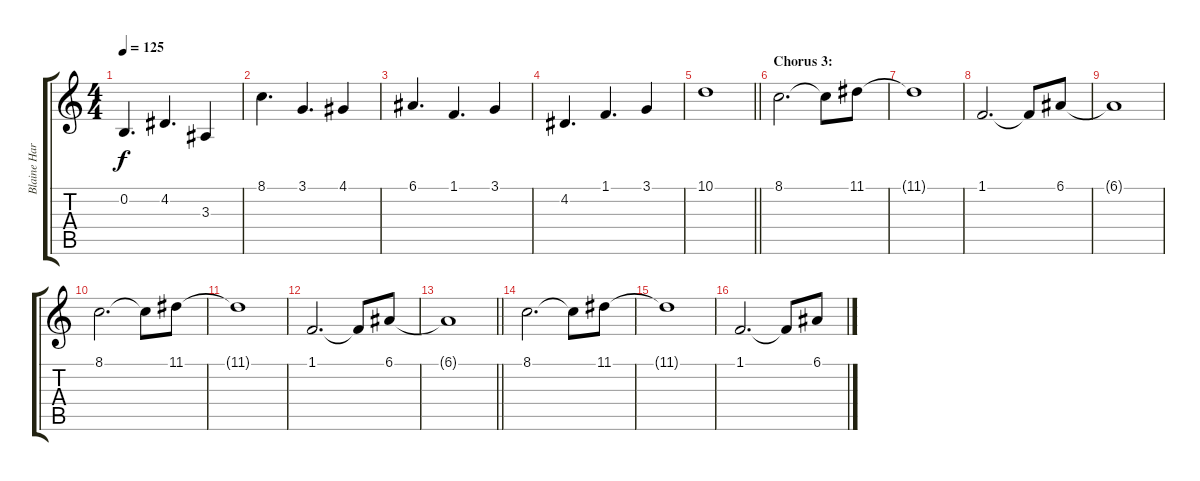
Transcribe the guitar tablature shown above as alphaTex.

\track ("Blaine Harrison (Keyboard 4)" "Blaine Har") {instrument lead2sawtooth}
\staff {score tabs}
\tuning (E4 B3 G3 D3 A2 E2) {hide}
\ts (4 4)
\tempo 125
\clef g2
\ks c
0.2.4{d dy f} 4.2.4{d} 3.3.4 |
8.1.4{d} 3.1.4{d} 4.1.4 |
6.1.4{d} 1.1.4{d} 3.1.4 |
4.2.4{d} 1.1.4{d} 3.1.4 |
\barLineRight lightlight
10.1.1 |
\section ("" "Chorus 3:")
8.1.2{d} 8.1{t}.8 11.1.8 |
11.1{t}.1 |
1.1.2{d} 1.1{t}.8 6.1.8 |
6.1{t}.1 |
8.1.2{d} 8.1{t}.8 11.1.8 |
11.1{t}.1 |
1.1.2{d} 1.1{t}.8 6.1.8 |
\barLineRight lightlight
6.1{t}.1 |
8.1.2{d} 8.1{t}.8 11.1.8 |
11.1{t}.1 |
1.1.2{d} 1.1{t}.8 6.1.8
